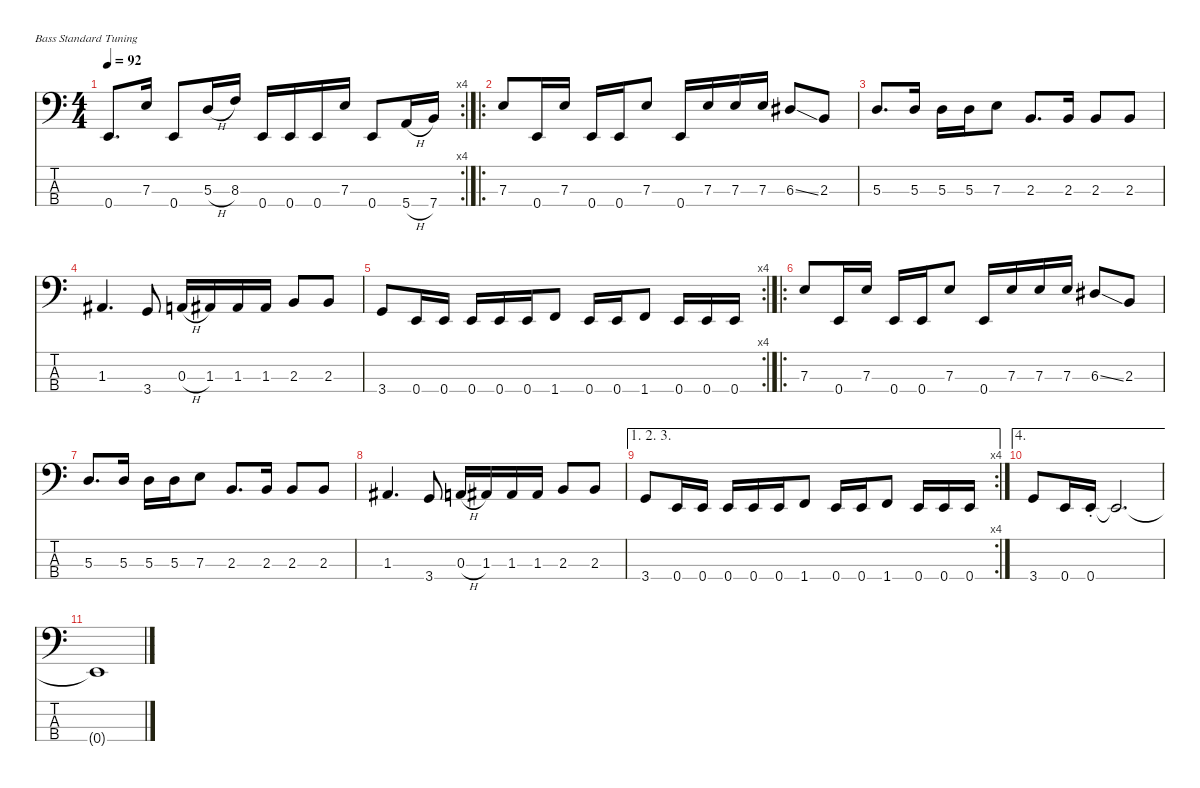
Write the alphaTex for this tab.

\defaultSystemsLayout 4
\hideDynamics
\bracketExtendMode nobrackets
\singleTrackTrackNamePolicy hidden
\multiTrackTrackNamePolicy hidden
\firstSystemTrackNameMode fullname
\firstSystemTrackNameOrientation horizontal
\otherSystemsTrackNameOrientation horizontal
\track ("Bass" "el.bs.") {defaultSystemsLayout 4 instrument electricbassfinger}
\staff {score tabs}
\tuning (G2 D2 A1 E1)
\rc 4
\ts (4 4)
\tempo 92
\clef f4
\ks c
0.4.8{d dy f beam Up} 7.3.16{beam Up} 0.4.8{beam Up} 5.3{h}.16{beam Up} 8.3.16{beam Up} 0.4.16{beam Up} 0.4.16{beam Up} 0.4.16{beam Up} 7.3.16{beam Up} 0.4.8{beam Up} 5.4{h}.16{beam Up} 7.4.16{beam Up} |
\ro
7.3.8{beam Up} 0.4.16{beam Up} 7.3.16{beam Up} 0.4.16{beam Up} 0.4.16{beam Up} 7.3.8{beam Up} 0.4.16{beam Up} 7.3.16{beam Up} 7.3.16{beam Up} 7.3.16{beam Up} 6.3{ss acc #}.8{beam Up} 2.3.8{beam Up} |
5.3.8{d beam Up} 5.3.16{beam Up} 5.3.16{beam Down} 5.3.16{beam Down} 7.3.8{beam Down} 2.3.8{d beam Up} 2.3.16{beam Up} 2.3.8{beam Up} 2.3.8{beam Up} |
1.3{acc #}.4{d beam Up} 3.4.8{beam Up} 0.3{h}.16{beam Up} 1.3{acc #}.16{beam Up} 1.3{acc #}.16{beam Up} 1.3{acc #}.16{beam Up} 2.3.8{beam Up} 2.3.8{beam Up} |
\rc 4
3.4.8{beam Up} 0.4.16{beam Up} 0.4.16{beam Up} 0.4.16{beam Up} 0.4.16{beam Up} 0.4.16{beam Up} 1.4.8{beam Up} 0.4.16{beam Up} 0.4.16{beam Up} 1.4.8{beam Up} 0.4.16{beam Up} 0.4.16{beam Up} 0.4.16{beam Up} |
\ro
7.3.8{beam Up} 0.4.16{beam Up} 7.3.16{beam Up} 0.4.16{beam Up} 0.4.16{beam Up} 7.3.8{beam Up} 0.4.16{beam Up} 7.3.16{beam Up} 7.3.16{beam Up} 7.3.16{beam Up} 6.3{ss acc #}.8{beam Up} 2.3.8{beam Up} |
5.3.8{d beam Up} 5.3.16{beam Up} 5.3.16{beam Down} 5.3.16{beam Down} 7.3.8{beam Down} 2.3.8{d beam Up} 2.3.16{beam Up} 2.3.8{beam Up} 2.3.8{beam Up} |
1.3{acc #}.4{d beam Up} 3.4.8{beam Up} 0.3{h}.16{beam Up} 1.3{acc #}.16{beam Up} 1.3{acc #}.16{beam Up} 1.3{acc #}.16{beam Up} 2.3.8{beam Up} 2.3.8{beam Up} |
\ae (1 2 3)
\rc 4
3.4.8{beam Up} 0.4.16{beam Up} 0.4.16{beam Up} 0.4.16{beam Up} 0.4.16{beam Up} 0.4.16{beam Up} 1.4.8{beam Up} 0.4.16{beam Up} 0.4.16{beam Up} 1.4.8{beam Up} 0.4.16{beam Up} 0.4.16{beam Up} 0.4.16{beam Up} |
\ae 4
3.4.8{beam Up} 0.4.16{beam Up} 0.4{st}.16{beam Up} 0.4{t}.2{d beam Up} |
0.4{t}.1{beam Up}
